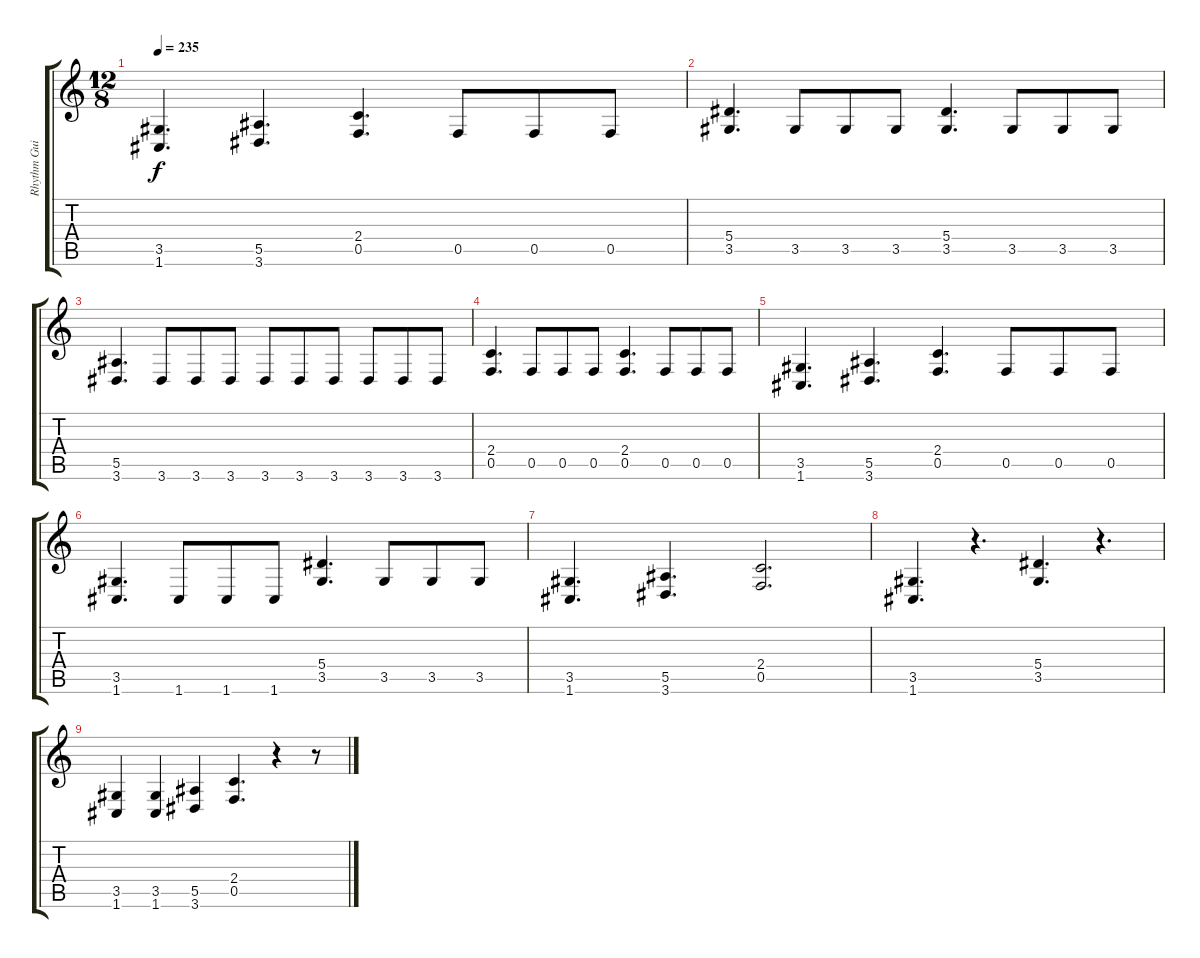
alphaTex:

\track ("Rhythm Guitar" "Rhythm Gui") {instrument distortionguitar}
\staff {score tabs}
\tuning (C4 G3 Eb3 Bb2 F2 C2) {hide}
\ts (12 8)
\tempo 235
\clef g2
\ks c
(3.5 1.6).4{d dy f} (5.5 3.6).4{d} (2.4 0.5).4{d} 0.5.8 0.5.8 0.5.8 |
(5.4 3.5).4{d} 3.5.8 3.5.8 3.5.8 (5.4 3.5).4{d} 3.5.8 3.5.8 3.5.8 |
(5.5 3.6).4{d} 3.6.8 3.6.8 3.6.8 3.6.8 3.6.8 3.6.8 3.6.8 3.6.8 3.6.8 |
(2.4 0.5).4{d} 0.5.8 0.5.8 0.5.8 (2.4 0.5).4{d} 0.5.8 0.5.8 0.5.8 |
(3.5 1.6).4{d} (5.5 3.6).4{d} (2.4 0.5).4{d} 0.5.8 0.5.8 0.5.8 |
(3.5 1.6).4{d} 1.6.8 1.6.8 1.6.8 (5.4 3.5).4{d} 3.5.8 3.5.8 3.5.8 |
(3.5 1.6).4{d} (5.5 3.6).4{d} (2.4 0.5).2{d} |
(3.5 1.6).4{d} r.4{d} (5.4 3.5).4{d} r.4{d} |
(3.5 1.6).4 (3.5 1.6).4 (5.5 3.6).4 (2.4 0.5).4{d} r.4 r.8
